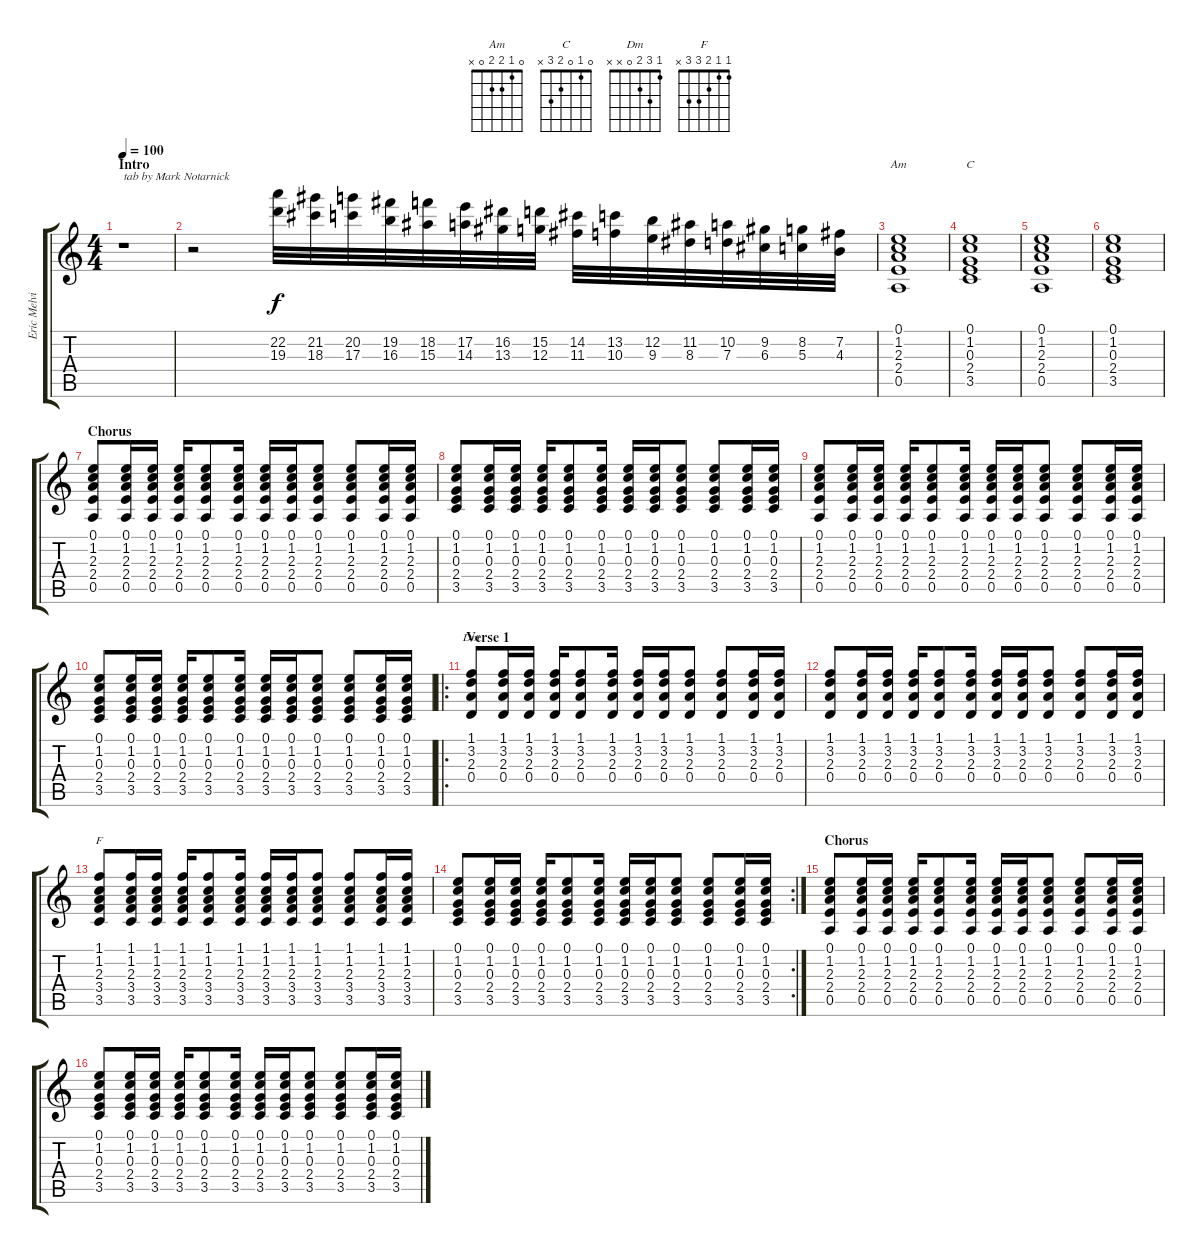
\track ("Eric Melvin" "Eric Melvi") {instrument overdrivenguitar}
\staff {score tabs}
\tuning (E4 B3 G3 D3 A2 E2) {hide}
\chord ("Am" 0 1 2 2 0 x)
\chord ("C" 0 1 0 2 3 x)
\chord ("Dm" 1 3 2 0 x x)
\chord ("F" 1 1 2 3 3 x)
\ts (4 4)
\section ("" "Intro")
\tempo 100
\clef g2
\ks c
r.1{txt "tab by Mark Notarnick" dy f instrument overdrivenguitar} |
r.2 (22.2 19.3).32 (21.2 18.3).32 (20.2 17.3).32 (19.2 16.3).32 (18.2 15.3).32 (17.2 14.3).32 (16.2 13.3).32 (15.2 12.3).32 (14.2 11.3).32 (13.2 10.3).32 (12.2 9.3).32 (11.2 8.3).32 (10.2 7.3).32 (9.2 6.3).32 (8.2 5.3).32 (7.2 4.3).32 |
(0.1 1.2 2.3 2.4 0.5).1{ch "Am"} |
(0.1 1.2 0.3 2.4 3.5).1{ch "C"} |
(0.1 1.2 2.3 2.4 0.5).1 |
(0.1 1.2 0.3 2.4 3.5).1 |
\section ("" "Chorus")
(0.1 1.2 2.3 2.4 0.5).8 (0.1 1.2 2.3 2.4 0.5).16 (0.1 1.2 2.3 2.4 0.5).16 (0.1 1.2 2.3 2.4 0.5).16 (0.1 1.2 2.3 2.4 0.5).8 (0.1 1.2 2.3 2.4 0.5).16 (0.1 1.2 2.3 2.4 0.5).16 (0.1 1.2 2.3 2.4 0.5).16 (0.1 1.2 2.3 2.4 0.5).8 (0.1 1.2 2.3 2.4 0.5).8 (0.1 1.2 2.3 2.4 0.5).16 (0.1 1.2 2.3 2.4 0.5).16 |
(0.1 1.2 0.3 2.4 3.5).8 (0.1 1.2 0.3 2.4 3.5).16 (0.1 1.2 0.3 2.4 3.5).16 (0.1 1.2 0.3 2.4 3.5).16 (0.1 1.2 0.3 2.4 3.5).8 (0.1 1.2 0.3 2.4 3.5).16 (0.1 1.2 0.3 2.4 3.5).16 (0.1 1.2 0.3 2.4 3.5).16 (0.1 1.2 0.3 2.4 3.5).8 (0.1 1.2 0.3 2.4 3.5).8 (0.1 1.2 0.3 2.4 3.5).16 (0.1 1.2 0.3 2.4 3.5).16 |
(0.1 1.2 2.3 2.4 0.5).8 (0.1 1.2 2.3 2.4 0.5).16 (0.1 1.2 2.3 2.4 0.5).16 (0.1 1.2 2.3 2.4 0.5).16 (0.1 1.2 2.3 2.4 0.5).8 (0.1 1.2 2.3 2.4 0.5).16 (0.1 1.2 2.3 2.4 0.5).16 (0.1 1.2 2.3 2.4 0.5).16 (0.1 1.2 2.3 2.4 0.5).8 (0.1 1.2 2.3 2.4 0.5).8 (0.1 1.2 2.3 2.4 0.5).16 (0.1 1.2 2.3 2.4 0.5).16 |
(0.1 1.2 0.3 2.4 3.5).8 (0.1 1.2 0.3 2.4 3.5).16 (0.1 1.2 0.3 2.4 3.5).16 (0.1 1.2 0.3 2.4 3.5).16 (0.1 1.2 0.3 2.4 3.5).8 (0.1 1.2 0.3 2.4 3.5).16 (0.1 1.2 0.3 2.4 3.5).16 (0.1 1.2 0.3 2.4 3.5).16 (0.1 1.2 0.3 2.4 3.5).8 (0.1 1.2 0.3 2.4 3.5).8 (0.1 1.2 0.3 2.4 3.5).16 (0.1 1.2 0.3 2.4 3.5).16 |
\ro
\section ("" "Verse 1")
(1.1 3.2 2.3 0.4).8{ch "Dm"} (1.1 3.2 2.3 0.4).16 (1.1 3.2 2.3 0.4).16 (1.1 3.2 2.3 0.4).16 (1.1 3.2 2.3 0.4).8 (1.1 3.2 2.3 0.4).16 (1.1 3.2 2.3 0.4).16 (1.1 3.2 2.3 0.4).16 (1.1 3.2 2.3 0.4).8 (1.1 3.2 2.3 0.4).8 (1.1 3.2 2.3 0.4).16 (1.1 3.2 2.3 0.4).16 |
(1.1 3.2 2.3 0.4).8 (1.1 3.2 2.3 0.4).16 (1.1 3.2 2.3 0.4).16 (1.1 3.2 2.3 0.4).16 (1.1 3.2 2.3 0.4).8 (1.1 3.2 2.3 0.4).16 (1.1 3.2 2.3 0.4).16 (1.1 3.2 2.3 0.4).16 (1.1 3.2 2.3 0.4).8 (1.1 3.2 2.3 0.4).8 (1.1 3.2 2.3 0.4).16 (1.1 3.2 2.3 0.4).16 |
(1.1 1.2 2.3 3.4 3.5).8{ch "F"} (1.1 1.2 2.3 3.4 3.5).16 (1.1 1.2 2.3 3.4 3.5).16 (1.1 1.2 2.3 3.4 3.5).16 (1.1 1.2 2.3 3.4 3.5).8 (1.1 1.2 2.3 3.4 3.5).16 (1.1 1.2 2.3 3.4 3.5).16 (1.1 1.2 2.3 3.4 3.5).16 (1.1 1.2 2.3 3.4 3.5).8 (1.1 1.2 2.3 3.4 3.5).8 (1.1 1.2 2.3 3.4 3.5).16 (1.1 1.2 2.3 3.4 3.5).16 |
\rc 2
(0.1 1.2 0.3 2.4 3.5).8 (0.1 1.2 0.3 2.4 3.5).16 (0.1 1.2 0.3 2.4 3.5).16 (0.1 1.2 0.3 2.4 3.5).16 (0.1 1.2 0.3 2.4 3.5).8 (0.1 1.2 0.3 2.4 3.5).16 (0.1 1.2 0.3 2.4 3.5).16 (0.1 1.2 0.3 2.4 3.5).16 (0.1 1.2 0.3 2.4 3.5).8 (0.1 1.2 0.3 2.4 3.5).8 (0.1 1.2 0.3 2.4 3.5).16 (0.1 1.2 0.3 2.4 3.5).16 |
\section ("" "Chorus")
(0.1 1.2 2.3 2.4 0.5).8 (0.1 1.2 2.3 2.4 0.5).16 (0.1 1.2 2.3 2.4 0.5).16 (0.1 1.2 2.3 2.4 0.5).16 (0.1 1.2 2.3 2.4 0.5).8 (0.1 1.2 2.3 2.4 0.5).16 (0.1 1.2 2.3 2.4 0.5).16 (0.1 1.2 2.3 2.4 0.5).16 (0.1 1.2 2.3 2.4 0.5).8 (0.1 1.2 2.3 2.4 0.5).8 (0.1 1.2 2.3 2.4 0.5).16 (0.1 1.2 2.3 2.4 0.5).16 |
(0.1 1.2 0.3 2.4 3.5).8 (0.1 1.2 0.3 2.4 3.5).16 (0.1 1.2 0.3 2.4 3.5).16 (0.1 1.2 0.3 2.4 3.5).16 (0.1 1.2 0.3 2.4 3.5).8 (0.1 1.2 0.3 2.4 3.5).16 (0.1 1.2 0.3 2.4 3.5).16 (0.1 1.2 0.3 2.4 3.5).16 (0.1 1.2 0.3 2.4 3.5).8 (0.1 1.2 0.3 2.4 3.5).8 (0.1 1.2 0.3 2.4 3.5).16 (0.1 1.2 0.3 2.4 3.5).16
